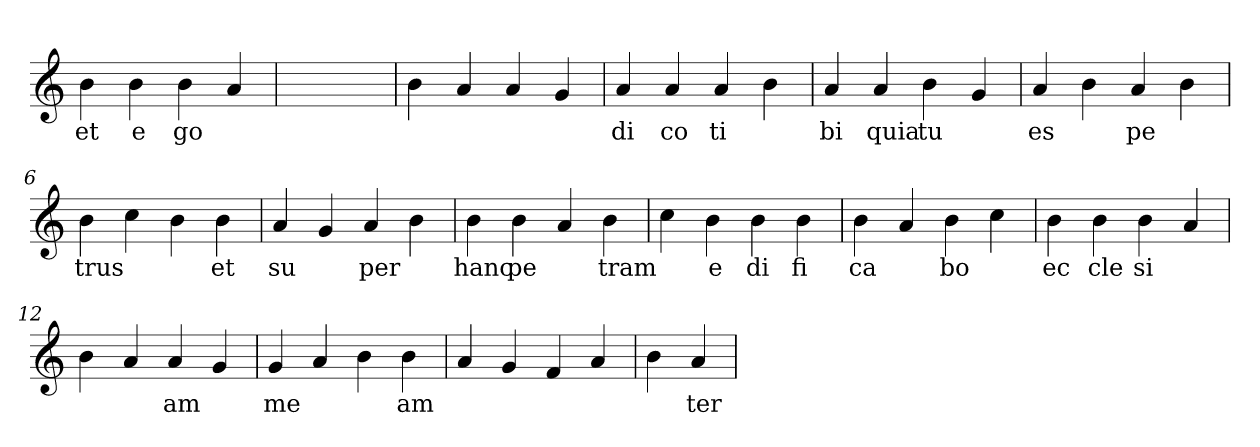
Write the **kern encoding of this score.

**kern	**text
*part1	*part1
*staff1	*staff1
*clefG2	*
=1	=1
4b	et
4b	e
4b	go
4a	.
=2	=2
1ryy	.
=2	=2
4b	.
4a	.
4a	.
4g	.
=3	=3
4a	di
4a	co
4a	ti
4b	.
=4	=4
4a	bi
4a	quia
4b	tu
4g	.
=5	=5
4a	es
4b	.
4a	pe
4b	.
=6	=6
4b	trus
4cc	.
4b	.
4b	et
=7	=7
4a	su
4g	.
4a	per
4b	.
=8	=8
4b	hanc
4b	pe
4a	.
4b	tram
=9	=9
4cc	.
4b	e
4b	di
4b	fi
=10	=10
4b	ca
4a	.
4b	bo
4cc	.
=11	=11
4b	ec
4b	cle
4b	si
4a	.
=12	=12
4b	.
4a	.
4a	am
4g	.
=13	=13
4g	me
4a	.
4b	.
4b	am
=14	=14
4a	.
4g	.
4f	.
4a	.
=15	=15
4b	.
4a	ter
=	=
*-	*-
